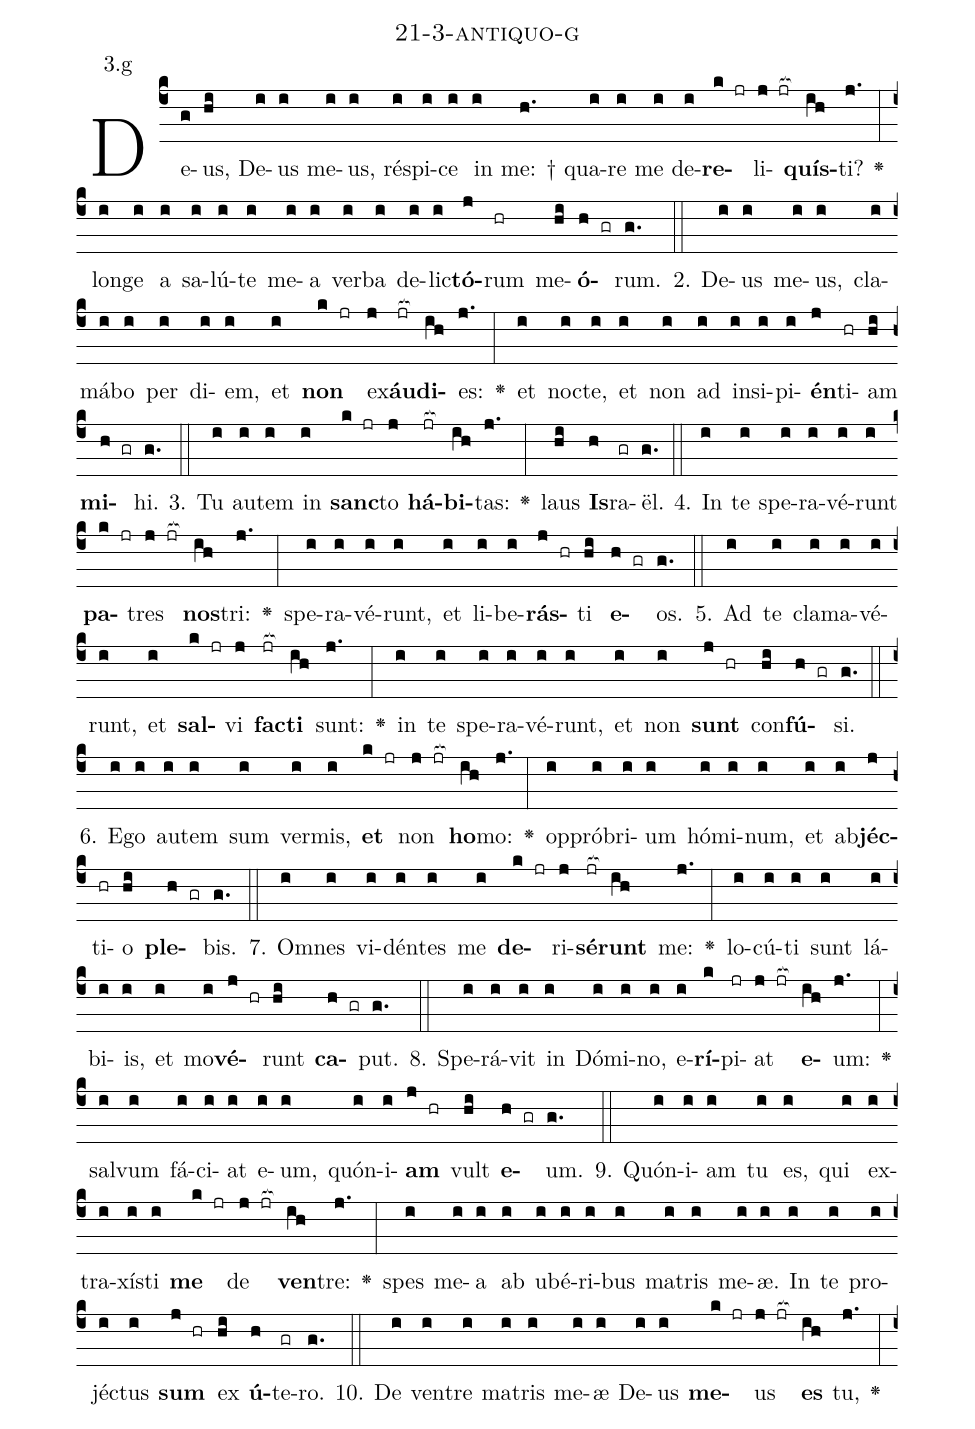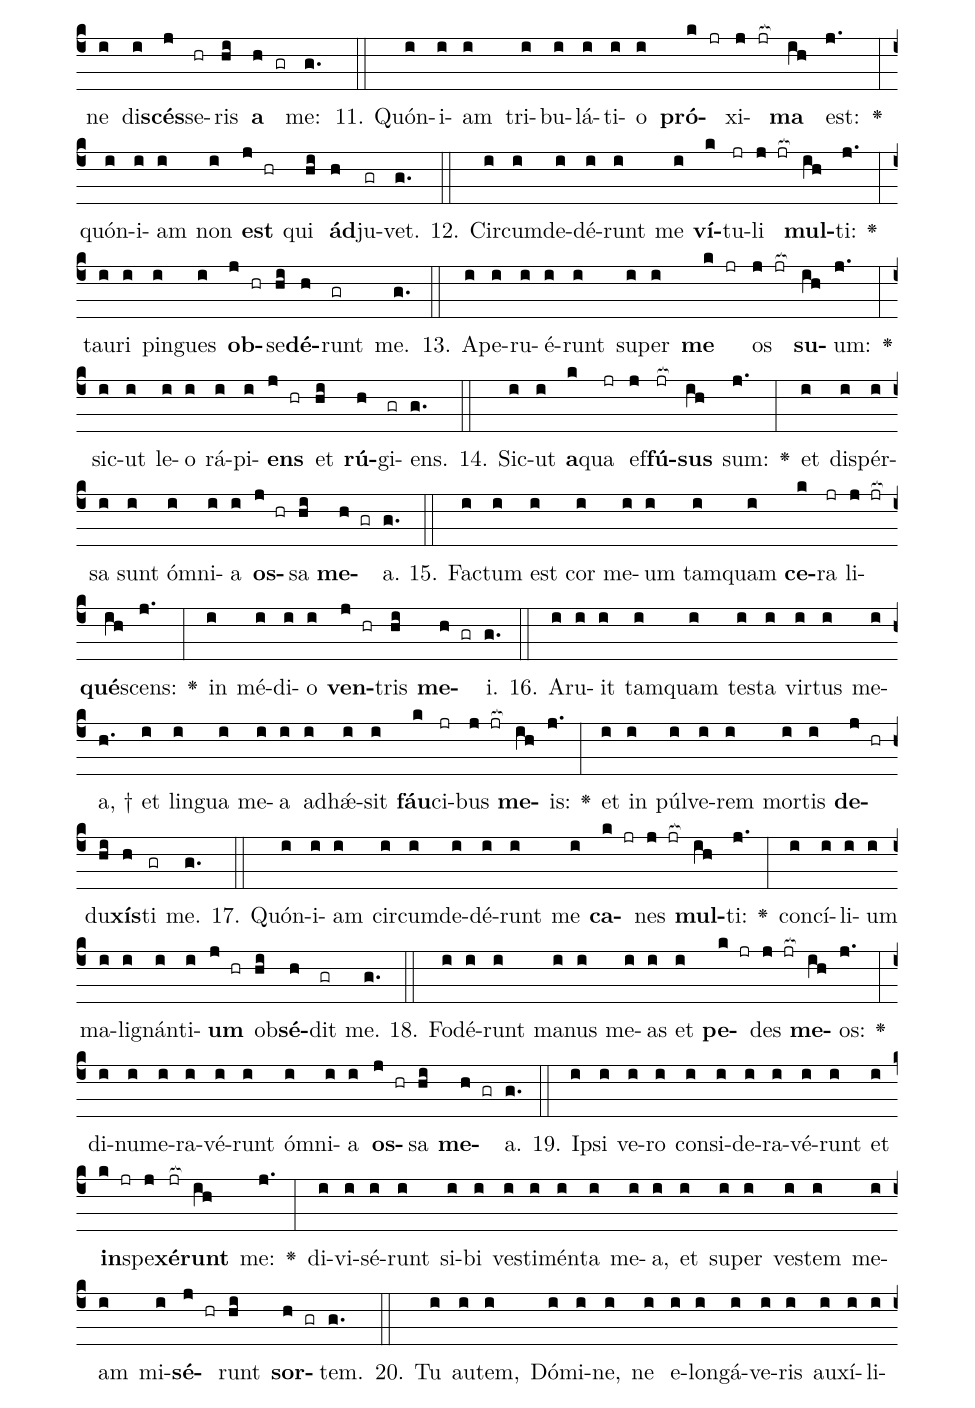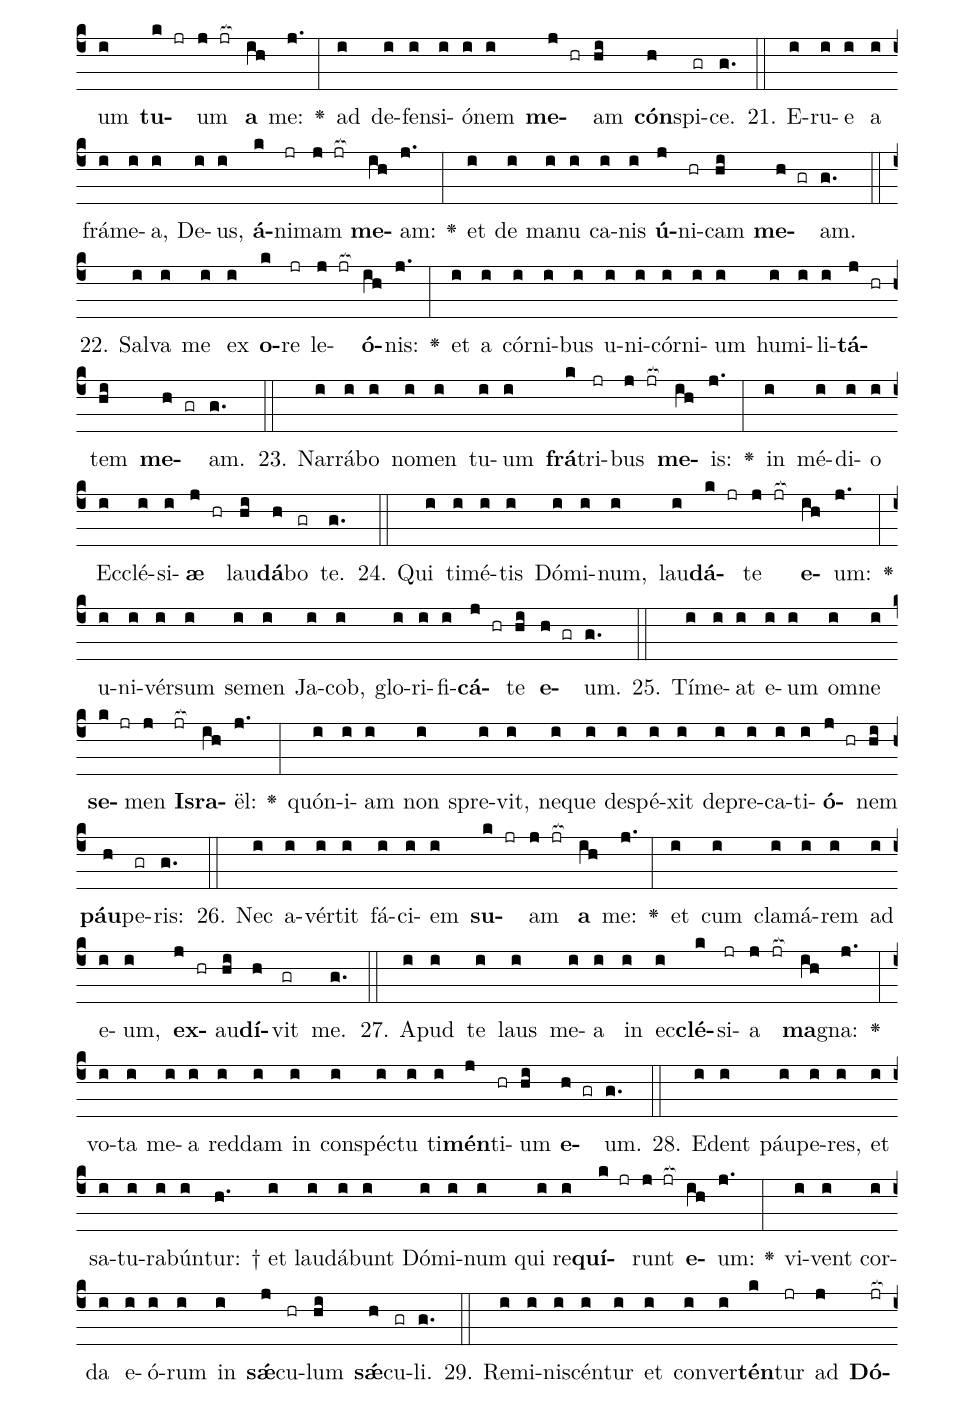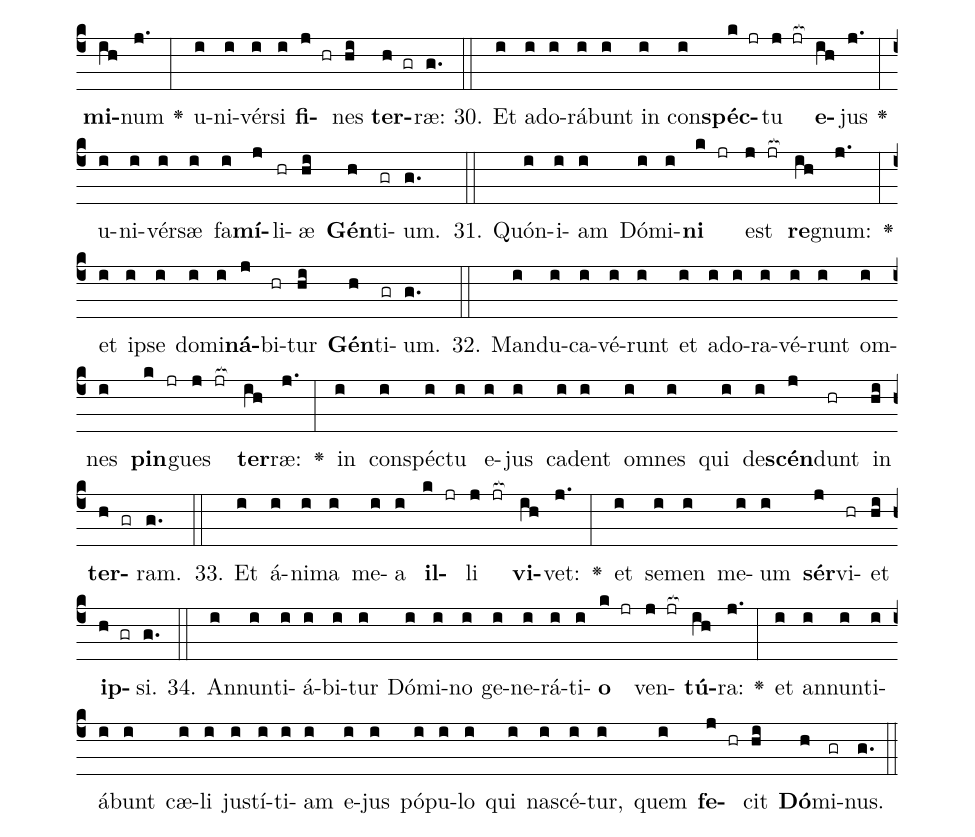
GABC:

name: 21-3-antiquo-g;
annotation: 3.g;
%%
(c4)De(g)us,(hi) De(i)us(i) me(i)us,(i) ré(i)spi(i)ce(i) in(i) me: †(h.) qua(i)re(i) me(i) de(i)<b>re</b>(k jr)li(j jr[ocb:1{])<b>quís</b>(ih[ocb:0}])ti?(j.) <v>\greheightstar</v>(:) lon(i)ge(i) a(i) sa(i)lú(i)te(i) me(i)a(i) ver(i)ba(i) de(i)lic(i)<b>tó</b>(j)rum(hr) me(hi)<b>ó</b>(h gr)rum.(g.) (::)
2. De(i)us(i) me(i)us,(i) cla(i)má(i)bo(i) per(i) di(i)em,(i) et(i) <b>non</b>(k jr) ex(j)<b>áu</b>(jr[ocb:1{])<b>di</b>(ih[ocb:0}])es:(j.) <v>\greheightstar</v>(:) et(i) noc(i)te,(i) et(i) non(i) ad(i) in(i)si(i)pi(i)<b>én</b>(j)ti(hr)am(hi) <b>mi</b>(h gr)hi.(g.) (::)
3. Tu(i) au(i)tem(i) in(i) <b>sanc</b>(k jr)to(j) <b>há</b>(jr[ocb:1{])<b>bi</b>(ih[ocb:0}])tas:(j.) <v>\greheightstar</v>(:) laus(hi) <b>Is</b>(h)ra(gr)ël.(g.) (::)
4. In(i) te(i) spe(i)ra(i)vé(i)runt(i) <b>pa</b>(k jr)tres(j jr[ocb:1{]) <b>nos</b>(ih[ocb:0}])tri:(j.) <v>\greheightstar</v>(:) spe(i)ra(i)vé(i)runt,(i) et(i) li(i)be(i)<b>rás</b>(j hr)ti(hi) <b>e</b>(h gr)os.(g.) (::)
5. Ad(i) te(i) cla(i)ma(i)vé(i)runt,(i) et(i) <b>sal</b>(k jr)vi(j) <b>fac</b>(jr[ocb:1{])<b>ti</b>(ih[ocb:0}]) sunt:(j.) <v>\greheightstar</v>(:) in(i) te(i) spe(i)ra(i)vé(i)runt,(i) et(i) non(i) <b>sunt</b>(j hr) con(hi)<b>fú</b>(h gr)si.(g.) (::)
6. E(i)go(i) au(i)tem(i) sum(i) ver(i)mis,(i) <b>et</b>(k jr) non(j jr[ocb:1{]) <b>ho</b>(ih[ocb:0}])mo:(j.) <v>\greheightstar</v>(:) op(i)pró(i)bri(i)um(i) hó(i)mi(i)num,(i) et(i) ab(i)<b>jéc</b>(j)ti(hr)o(hi) <b>ple</b>(h gr)bis.(g.) (::)
7. Om(i)nes(i) vi(i)dén(i)tes(i) me(i) <b>de</b>(k jr)ri(j)<b>sé</b>(jr[ocb:1{])<b>runt</b>(ih[ocb:0}]) me:(j.) <v>\greheightstar</v>(:) lo(i)cú(i)ti(i) sunt(i) lá(i)bi(i)is,(i) et(i) mo(i)<b>vé</b>(j hr)runt(hi) <b>ca</b>(h gr)put.(g.) (::)
8. Spe(i)rá(i)vit(i) in(i) Dó(i)mi(i)no,(i) e(i)<b>rí</b>(k)pi(jr)at(j jr[ocb:1{]) <b>e</b>(ih[ocb:0}])um:(j.) <v>\greheightstar</v>(:) sal(i)vum(i) fá(i)ci(i)at(i) e(i)um,(i) quón(i)i(i)<b>am</b>(j hr) vult(hi) <b>e</b>(h gr)um.(g.) (::)
9. Quón(i)i(i)am(i) tu(i) es,(i) qui(i) ex(i)tra(i)xís(i)ti(i) <b>me</b>(k jr) de(j jr[ocb:1{]) <b>ven</b>(ih[ocb:0}])tre:(j.) <v>\greheightstar</v>(:) spes(i) me(i)a(i) ab(i) u(i)bé(i)ri(i)bus(i) ma(i)tris(i) me(i)æ.(i) In(i) te(i) pro(i)jéc(i)tus(i) <b>sum</b>(j hr) ex(hi) <b>ú</b>(h)te(gr)ro.(g.) (::)
10. De(i) ven(i)tre(i) ma(i)tris(i) me(i)æ(i) De(i)us(i) <b>me</b>(k jr)us(j jr[ocb:1{]) <b>es</b>(ih[ocb:0}]) tu,(j.) <v>\greheightstar</v>(:) ne(i) di(i)<b>scés</b>(j)se(hr)ris(hi) <b>a</b>(h gr) me:(g.) (::)
11. Quón(i)i(i)am(i) tri(i)bu(i)lá(i)ti(i)o(i) <b>pró</b>(k jr)xi(j jr[ocb:1{])<b>ma</b>(ih[ocb:0}]) est:(j.) <v>\greheightstar</v>(:) quón(i)i(i)am(i) non(i) <b>est</b>(j hr) qui(hi) <b>ád</b>(h)ju(gr)vet.(g.) (::)
12. Cir(i)cum(i)de(i)dé(i)runt(i) me(i) <b>ví</b>(k)tu(jr)li(j jr[ocb:1{]) <b>mul</b>(ih[ocb:0}])ti:(j.) <v>\greheightstar</v>(:) tau(i)ri(i) pin(i)gues(i) <b>ob</b>(j hr)se(hi)<b>dé</b>(h)runt(gr) me.(g.) (::)
13. A(i)pe(i)ru(i)é(i)runt(i) su(i)per(i) <b>me</b>(k jr) os(j jr[ocb:1{]) <b>su</b>(ih[ocb:0}])um:(j.) <v>\greheightstar</v>(:) sic(i)ut(i) le(i)o(i) rá(i)pi(i)<b>ens</b>(j hr) et(hi) <b>rú</b>(h)gi(gr)ens.(g.) (::)
14. Sic(i)ut(i) <b>a</b>(k)qua(jr) ef(j)<b>fú</b>(jr[ocb:1{])<b>sus</b>(ih[ocb:0}]) sum:(j.) <v>\greheightstar</v>(:) et(i) di(i)spér(i)sa(i) sunt(i) óm(i)ni(i)a(i) <b>os</b>(j hr)sa(hi) <b>me</b>(h gr)a.(g.) (::)
15. Fac(i)tum(i) est(i) cor(i) me(i)um(i) tam(i)quam(i) <b>ce</b>(k)ra(jr) li(j jr[ocb:1{])<b>qué</b>(ih[ocb:0}])scens:(j.) <v>\greheightstar</v>(:) in(i) mé(i)di(i)o(i) <b>ven</b>(j hr)tris(hi) <b>me</b>(h gr)i.(g.) (::)
16. A(i)ru(i)it(i) tam(i)quam(i) tes(i)ta(i) vir(i)tus(i) me(i)a, †(h.) et(i) lin(i)gua(i) me(i)a(i) ad(i)hǽ(i)sit(i) <b>fáu</b>(k)ci(jr)bus(j jr[ocb:1{]) <b>me</b>(ih[ocb:0}])is:(j.) <v>\greheightstar</v>(:) et(i) in(i) púl(i)ve(i)rem(i) mor(i)tis(i) <b>de</b>(j hr)du(hi)<b>xís</b>(h)ti(gr) me.(g.) (::)
17. Quón(i)i(i)am(i) cir(i)cum(i)de(i)dé(i)runt(i) me(i) <b>ca</b>(k jr)nes(j jr[ocb:1{]) <b>mul</b>(ih[ocb:0}])ti:(j.) <v>\greheightstar</v>(:) con(i)cí(i)li(i)um(i) ma(i)li(i)gnán(i)ti(i)<b>um</b>(j hr) ob(hi)<b>sé</b>(h)dit(gr) me.(g.) (::)
18. Fo(i)dé(i)runt(i) ma(i)nus(i) me(i)as(i) et(i) <b>pe</b>(k jr)des(j jr[ocb:1{]) <b>me</b>(ih[ocb:0}])os:(j.) <v>\greheightstar</v>(:) di(i)nu(i)me(i)ra(i)vé(i)runt(i) óm(i)ni(i)a(i) <b>os</b>(j hr)sa(hi) <b>me</b>(h gr)a.(g.) (::)
19. Ip(i)si(i) ve(i)ro(i) con(i)si(i)de(i)ra(i)vé(i)runt(i) et(i) <b>in</b>(k jr)spe(j)<b>xé</b>(jr[ocb:1{])<b>runt</b>(ih[ocb:0}]) me:(j.) <v>\greheightstar</v>(:) di(i)vi(i)sé(i)runt(i) si(i)bi(i) ves(i)ti(i)mén(i)ta(i) me(i)a,(i) et(i) su(i)per(i) ves(i)tem(i) me(i)am(i) mi(i)<b>sé</b>(j hr)runt(hi) <b>sor</b>(h gr)tem.(g.) (::)
20. Tu(i) au(i)tem,(i) Dó(i)mi(i)ne,(i) ne(i) e(i)lon(i)gá(i)ve(i)ris(i) au(i)xí(i)li(i)um(i) <b>tu</b>(k jr)um(j jr[ocb:1{]) <b>a</b>(ih[ocb:0}]) me:(j.) <v>\greheightstar</v>(:) ad(i) de(i)fen(i)si(i)ó(i)nem(i) <b>me</b>(j hr)am(hi) <b>cón</b>(h)spi(gr)ce.(g.) (::)
21. E(i)ru(i)e(i) a(i) frá(i)me(i)a,(i) De(i)us,(i) <b>á</b>(k)ni(jr)mam(j jr[ocb:1{]) <b>me</b>(ih[ocb:0}])am:(j.) <v>\greheightstar</v>(:) et(i) de(i) ma(i)nu(i) ca(i)nis(i) <b>ú</b>(j)ni(hr)cam(hi) <b>me</b>(h gr)am.(g.) (::)
22. Sal(i)va(i) me(i) ex(i) <b>o</b>(k)re(jr) le(j jr[ocb:1{])<b>ó</b>(ih[ocb:0}])nis:(j.) <v>\greheightstar</v>(:) et(i) a(i) cór(i)ni(i)bus(i) u(i)ni(i)cór(i)ni(i)um(i) hu(i)mi(i)li(i)<b>tá</b>(j hr)tem(hi) <b>me</b>(h gr)am.(g.) (::)
23. Nar(i)rá(i)bo(i) no(i)men(i) tu(i)um(i) <b>frá</b>(k)tri(jr)bus(j jr[ocb:1{]) <b>me</b>(ih[ocb:0}])is:(j.) <v>\greheightstar</v>(:) in(i) mé(i)di(i)o(i) Ec(i)clé(i)si(i)<b>æ</b>(j hr) lau(hi)<b>dá</b>(h)bo(gr) te.(g.) (::)
24. Qui(i) ti(i)mé(i)tis(i) Dó(i)mi(i)num,(i) lau(i)<b>dá</b>(k jr)te(j jr[ocb:1{]) <b>e</b>(ih[ocb:0}])um:(j.) <v>\greheightstar</v>(:) u(i)ni(i)vér(i)sum(i) se(i)men(i) Ja(i)cob,(i) glo(i)ri(i)fi(i)<b>cá</b>(j hr)te(hi) <b>e</b>(h gr)um.(g.) (::)
25. Tí(i)me(i)at(i) e(i)um(i) om(i)ne(i) <b>se</b>(k jr)men(j) <b>Is</b>(jr[ocb:1{])<b>ra</b>(ih[ocb:0}])ël:(j.) <v>\greheightstar</v>(:) quón(i)i(i)am(i) non(i) spre(i)vit,(i) ne(i)que(i) de(i)spé(i)xit(i) de(i)pre(i)ca(i)ti(i)<b>ó</b>(j hr)nem(hi) <b>páu</b>(h)pe(gr)ris:(g.) (::)
26. Nec(i) a(i)vér(i)tit(i) fá(i)ci(i)em(i) <b>su</b>(k jr)am(j jr[ocb:1{]) <b>a</b>(ih[ocb:0}]) me:(j.) <v>\greheightstar</v>(:) et(i) cum(i) cla(i)má(i)rem(i) ad(i) e(i)um,(i) <b>ex</b>(j hr)au(hi)<b>dí</b>(h)vit(gr) me.(g.) (::)
27. A(i)pud(i) te(i) laus(i) me(i)a(i) in(i) ec(i)<b>clé</b>(k)si(jr)a(j jr[ocb:1{]) <b>ma</b>(ih[ocb:0}])gna:(j.) <v>\greheightstar</v>(:) vo(i)ta(i) me(i)a(i) red(i)dam(i) in(i) con(i)spéc(i)tu(i) ti(i)<b>mén</b>(j)ti(hr)um(hi) <b>e</b>(h gr)um.(g.) (::)
28. E(i)dent(i) páu(i)pe(i)res,(i) et(i) sa(i)tu(i)ra(i)bún(i)tur: †(h.) et(i) lau(i)dá(i)bunt(i) Dó(i)mi(i)num(i) qui(i) re(i)<b>quí</b>(k jr)runt(j jr[ocb:1{]) <b>e</b>(ih[ocb:0}])um:(j.) <v>\greheightstar</v>(:) vi(i)vent(i) cor(i)da(i) e(i)ó(i)rum(i) in(i) <b>sǽ</b>(j)cu(hr)lum(hi) <b>sǽ</b>(h)cu(gr)li.(g.) (::)
29. Re(i)mi(i)ni(i)scén(i)tur(i) et(i) con(i)ver(i)<b>tén</b>(k)tur(jr) ad(j) <b>Dó</b>(jr[ocb:1{])<b>mi</b>(ih[ocb:0}])num(j.) <v>\greheightstar</v>(:) u(i)ni(i)vér(i)si(i) <b>fi</b>(j hr)nes(hi) <b>ter</b>(h gr)ræ:(g.) (::)
30. Et(i) ad(i)o(i)rá(i)bunt(i) in(i) con(i)<b>spéc</b>(k jr)tu(j jr[ocb:1{]) <b>e</b>(ih[ocb:0}])jus(j.) <v>\greheightstar</v>(:) u(i)ni(i)vér(i)sæ(i) fa(i)<b>mí</b>(j)li(hr)æ(hi) <b>Gén</b>(h)ti(gr)um.(g.) (::)
31. Quón(i)i(i)am(i) Dó(i)mi(i)<b>ni</b>(k jr) est(j jr[ocb:1{]) <b>re</b>(ih[ocb:0}])gnum:(j.) <v>\greheightstar</v>(:) et(i) ip(i)se(i) do(i)mi(i)<b>ná</b>(j)bi(hr)tur(hi) <b>Gén</b>(h)ti(gr)um.(g.) (::)
32. Man(i)du(i)ca(i)vé(i)runt(i) et(i) ad(i)o(i)ra(i)vé(i)runt(i) om(i)nes(i) <b>pin</b>(k jr)gues(j jr[ocb:1{]) <b>ter</b>(ih[ocb:0}])ræ:(j.) <v>\greheightstar</v>(:) in(i) con(i)spéc(i)tu(i) e(i)jus(i) ca(i)dent(i) om(i)nes(i) qui(i) de(i)<b>scén</b>(j)dunt(hr) in(hi) <b>ter</b>(h gr)ram.(g.) (::)
33. Et(i) á(i)ni(i)ma(i) me(i)a(i) <b>il</b>(k jr)li(j jr[ocb:1{]) <b>vi</b>(ih[ocb:0}])vet:(j.) <v>\greheightstar</v>(:) et(i) se(i)men(i) me(i)um(i) <b>sér</b>(j)vi(hr)et(hi) <b>ip</b>(h gr)si.(g.) (::)
34. An(i)nun(i)ti(i)á(i)bi(i)tur(i) Dó(i)mi(i)no(i) ge(i)ne(i)rá(i)ti(i)<b>o</b>(k jr) ven(j jr[ocb:1{])<b>tú</b>(ih[ocb:0}])ra:(j.) <v>\greheightstar</v>(:) et(i) an(i)nun(i)ti(i)á(i)bunt(i) cæ(i)li(i) jus(i)tí(i)ti(i)am(i) e(i)jus(i) pó(i)pu(i)lo(i) qui(i) na(i)scé(i)tur,(i) quem(i) <b>fe</b>(j hr)cit(hi) <b>Dó</b>(h)mi(gr)nus.(g.) (::)
